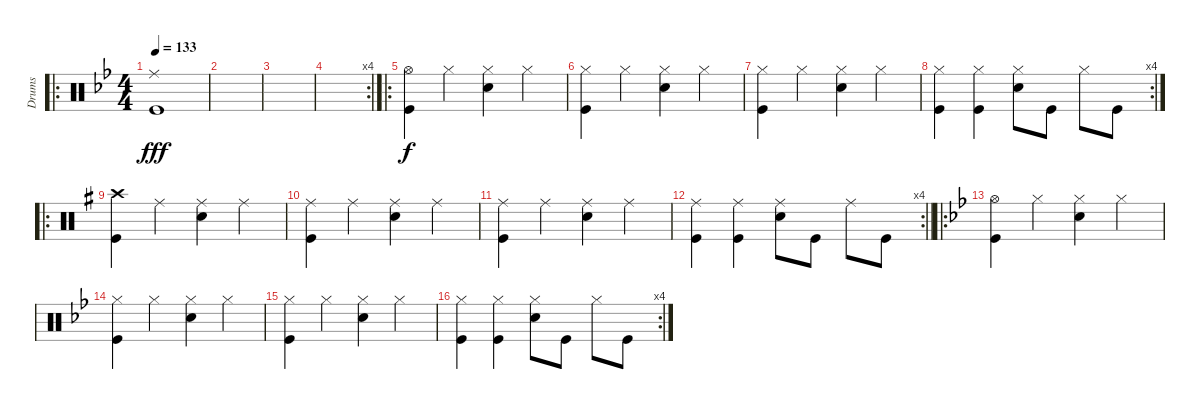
\track ("Drums" "Drums") {instrument percussion}
\staff {score}
\articulation defaults
\ro
\ts (4 4)
\tempo 133
\clef neutral
\ks gminor
("Ride (middle)" "Kick (hit)").1{dy fff} |
|
|
\rc 4
|
\ro
("Hi-Hat (open)" "Kick (hit)").4{dy f} "Hi-Hat (closed)".4 ("Hi-Hat (closed)" "Snare (hit) 2").4 "Hi-Hat (closed)".4 |
("Hi-Hat (closed)" "Kick (hit)").4 "Hi-Hat (closed)".4 ("Hi-Hat (closed)" "Snare (hit) 2").4 "Hi-Hat (closed)".4 |
("Hi-Hat (closed)" "Kick (hit)").4 "Hi-Hat (closed)".4 ("Hi-Hat (closed)" "Snare (hit) 2").4 "Hi-Hat (closed)".4 |
\rc 4
("Hi-Hat (closed)" "Kick (hit)").4 ("Hi-Hat (closed)" "Kick (hit)").4 ("Hi-Hat (closed)" "Snare (hit) 2").8 "Kick (hit)".8 "Hi-Hat (closed)".8 "Kick (hit)".8 |
\ro
\ks eminor
("Crash high (hit)" "Kick (hit)").4 "Ride (middle)".4 ("Ride (middle)" "Snare (hit) 2").4 "Ride (middle)".4 |
("Ride (middle)" "Kick (hit)").4 "Ride (middle)".4 ("Ride (middle)" "Snare (hit) 2").4 "Ride (middle)".4 |
("Ride (middle)" "Kick (hit)").4 "Ride (middle)".4 ("Ride (middle)" "Snare (hit) 2").4 "Ride (middle)".4 |
\rc 4
\barLineRight lightlight
("Ride (middle)" "Kick (hit)").4 ("Ride (middle)" "Kick (hit)").4 ("Ride (middle)" "Snare (hit) 2").8 "Kick (hit)".8 "Ride (middle)".8 "Kick (hit)".8 |
\ro
\ks gminor
("Hi-Hat (open)" "Kick (hit)").4 "Hi-Hat (closed)".4 ("Hi-Hat (closed)" "Snare (hit) 2").4 "Hi-Hat (closed)".4 |
("Hi-Hat (closed)" "Kick (hit)").4 "Hi-Hat (closed)".4 ("Hi-Hat (closed)" "Snare (hit) 2").4 "Hi-Hat (closed)".4 |
("Hi-Hat (closed)" "Kick (hit)").4 "Hi-Hat (closed)".4 ("Hi-Hat (closed)" "Snare (hit) 2").4 "Hi-Hat (closed)".4 |
\rc 4
("Hi-Hat (closed)" "Kick (hit)").4 ("Hi-Hat (closed)" "Kick (hit)").4 ("Hi-Hat (closed)" "Snare (hit) 2").8 "Kick (hit)".8 "Hi-Hat (closed)".8 "Kick (hit)".8
